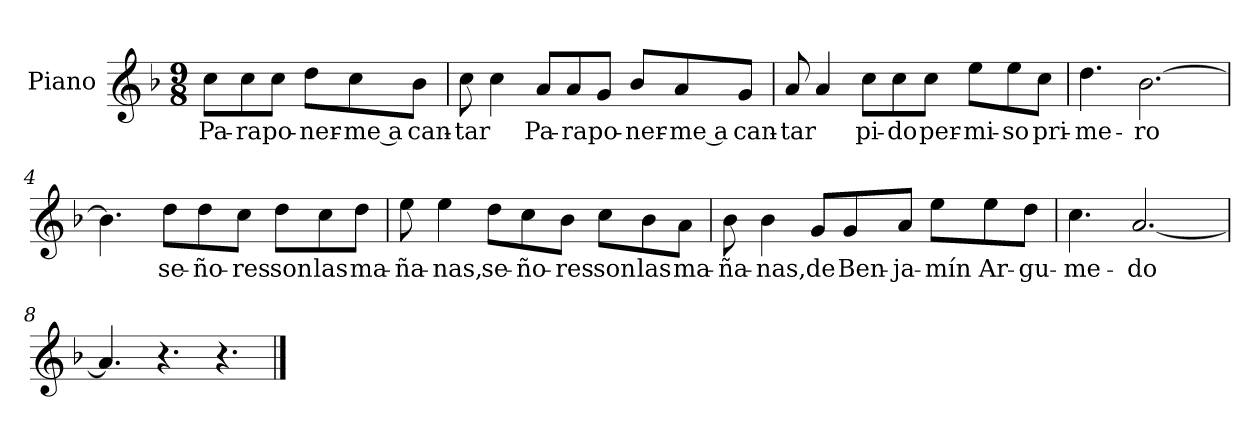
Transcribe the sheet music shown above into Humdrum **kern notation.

**kern	**text
*part1	*part1
*staff1	*staff1
*I"Piano	*
*I'Pno.	*
*clefG2	*
*k[b-]	*
*F:	*
*M9/8	*
=	=
8cc\L	Pa-
8cc\	-ra
8cc\J	po-
8dd\L	-ner-
8cc\	-me a
8b-\J	can-
=1	=1
8cc\	-tar
4cc\	.
8a/L	Pa-
8a/	-ra
8g/J	po-
8b-/L	-ner-
8a/	-me a
8g/J	can-
=2	=2
8a/	-tar
4a/	.
8cc\L	pi-
8cc\	-do
8cc\J	per-
8ee\L	-mi-
8ee\	-so
8cc\J	pri-
=3	=3
4.dd\	-me-
[2.b-\	-ro
=4	=4
4.b-\]	.
8dd\L	se-
8dd\	-ño-
8cc\J	-res
8dd\L	son
8cc\	las
8dd\J	ma-
=5	=5
8ee\	-ña-
4ee\	-nas,
8dd\L	se-
8cc\	-ño-
8b-\J	-res
8cc\L	son
8b-\	las
8a\J	ma-
=6	=6
8b-\	-ña-
4b-\	-nas,
8g/L	de
8g/	Ben-
8a/J	-ja-
8ee\L	-mín
8ee\	Ar-
8dd\J	-gu-
=7	=7
4.cc\	-me-
[2.a/	-do
=8	=8
4.a/]	.
4.r	.
4.r	.
==	==
*-	*-
